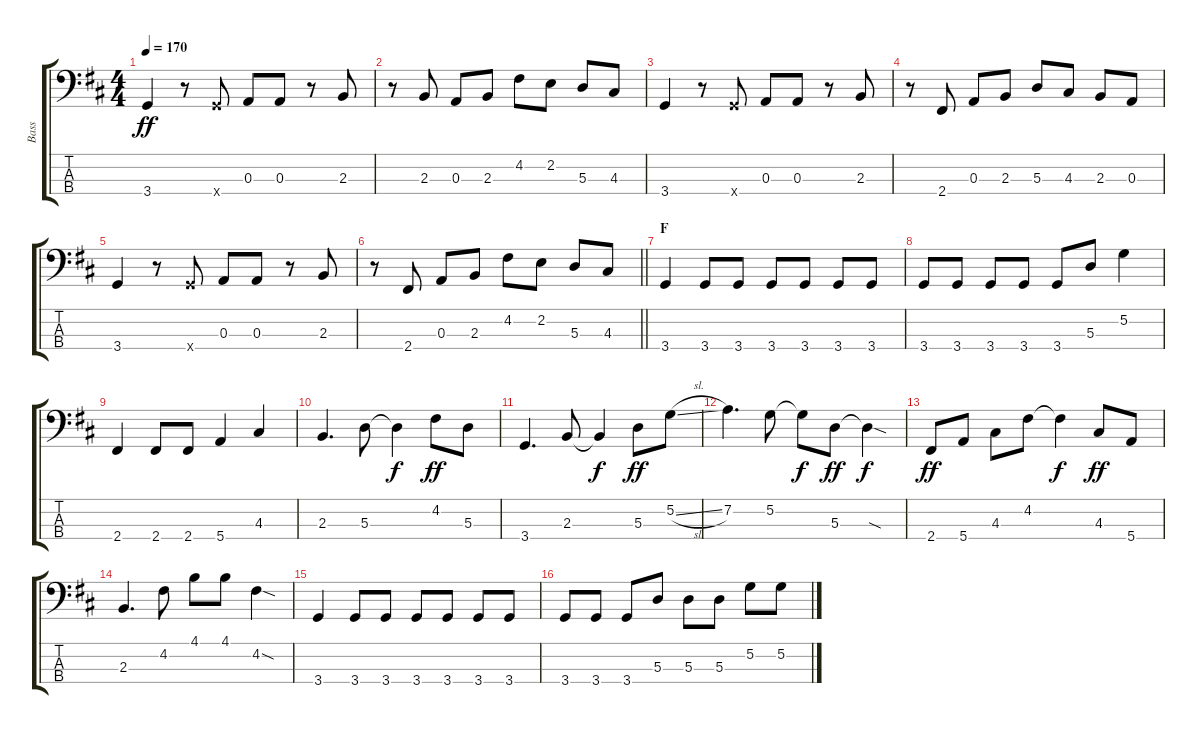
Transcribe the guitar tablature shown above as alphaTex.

\track ("Bass" "Bass") {instrument electricbassfinger}
\staff {score tabs}
\tuning (G2 D2 A1 E1) {hide}
\ts (4 4)
\tempo 170
\clef f4
\ks d
3.4.4{dy ff} r.8 3.4{x}.8 0.3.8 0.3.8 r.8 2.3.8 |
r.8 2.3.8 0.3.8 2.3.8 4.2.8 2.2.8 5.3.8 4.3.8 |
3.4.4 r.8 3.4{x}.8 0.3.8 0.3.8 r.8 2.3.8 |
r.8 2.4.8 0.3.8 2.3.8 5.3.8 4.3.8 2.3.8 0.3.8 |
3.4.4 r.8 3.4{x}.8 0.3.8 0.3.8 r.8 2.3.8 |
\barLineRight lightlight
r.8 2.4.8 0.3.8 2.3.8 4.2.8 2.2.8 5.3.8 4.3.8 |
\section ("" "F")
3.4.4 3.4.8 3.4.8 3.4.8 3.4.8 3.4.8 3.4.8 |
3.4.8 3.4.8 3.4.8 3.4.8 3.4.8 5.3.8 5.2.4 |
2.4.4 2.4.8 2.4.8 5.4.4 4.3.4 |
2.3.4{d} 5.3.8 5.3{t}.4{dy f} 4.2.8{dy ff} 5.3.8 |
3.4.4{d} 2.3.8 2.3{t}.4{dy f} 5.3.8{dy ff} 5.2{sl}.8 |
7.2.4{d} 5.2.8 5.2{t}.8{dy f} 5.3.8{dy ff} 5.3{sod t}.4{dy f} |
2.4.8{dy ff} 5.4.8 4.3.8 4.2.8 4.2{t}.4{dy f} 4.3.8{dy ff} 5.4.8 |
2.3.4{d} 4.2.8 4.1.8 4.1.8 4.2{sod}.4 |
3.4.4 3.4.8 3.4.8 3.4.8 3.4.8 3.4.8 3.4.8 |
3.4.8 3.4.8 3.4.8 5.3.8 5.3.8 5.3.8 5.2.8 5.2.8
